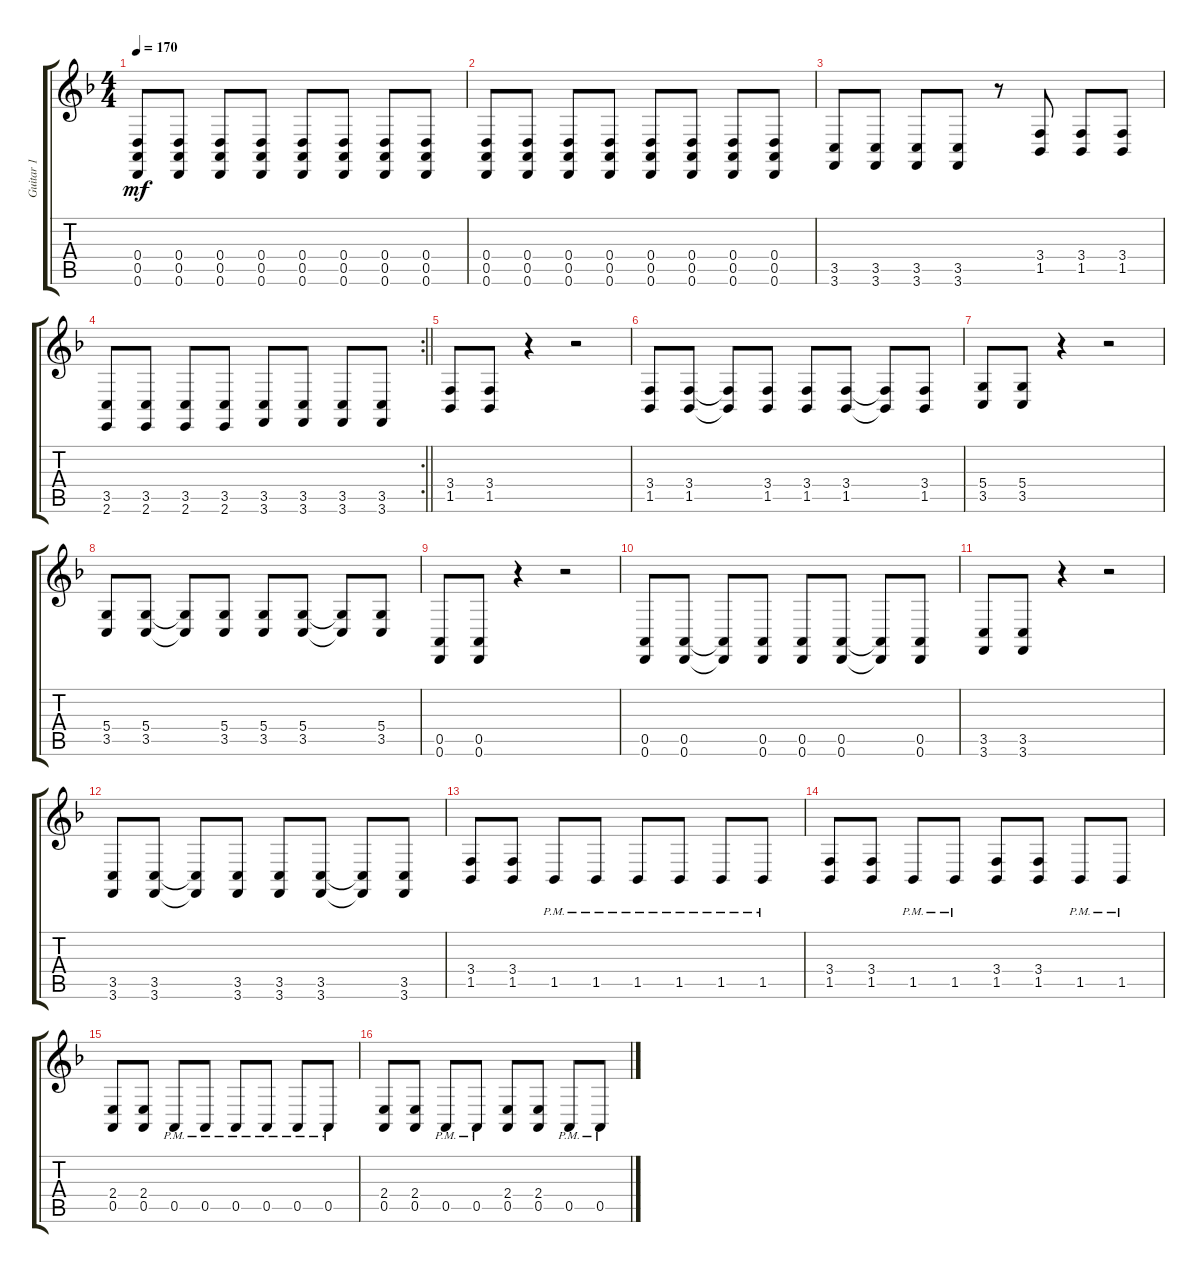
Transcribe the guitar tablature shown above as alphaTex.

\track ("Guitar 1" "Guitar 1") {instrument flute}
\staff {score tabs}
\tuning (E4 B3 G3 D3 A2 D2) {hide}
\ts (4 4)
\tempo 170
\clef g2
\ks f
(0.4 0.5 0.6).8{dy mf} (0.4 0.5 0.6).8 (0.4 0.5 0.6).8 (0.4 0.5 0.6).8 (0.4 0.5 0.6).8 (0.4 0.5 0.6).8 (0.4 0.5 0.6).8 (0.4 0.5 0.6).8 |
(0.4 0.5 0.6).8 (0.4 0.5 0.6).8 (0.4 0.5 0.6).8 (0.4 0.5 0.6).8 (0.4 0.5 0.6).8 (0.4 0.5 0.6).8 (0.4 0.5 0.6).8 (0.4 0.5 0.6).8 |
(3.5 3.6).8 (3.5 3.6).8 (3.5 3.6).8 (3.5 3.6).8 r.8 (3.4 1.5).8 (3.4 1.5).8 (3.4 1.5).8 |
\rc 2
\barLineRight lightlight
(3.5 2.6).8 (3.5 2.6).8 (3.5 2.6).8 (3.5 2.6).8 (3.5 3.6).8 (3.5 3.6).8 (3.5 3.6).8 (3.5 3.6).8 |
(3.4 1.5).8 (3.4 1.5).8 r.4 r.2 |
(3.4 1.5).8 (3.4 1.5).8 (3.4{t} 1.5{t}).8 (3.4 1.5).8 (3.4 1.5).8 (3.4 1.5).8 (3.4{t} 1.5{t}).8 (3.4 1.5).8 |
(5.4 3.5).8 (5.4 3.5).8 r.4 r.2 |
(5.4 3.5).8 (5.4 3.5).8 (5.4{t} 3.5{t}).8 (5.4 3.5).8 (5.4 3.5).8 (5.4 3.5).8 (5.4{t} 3.5{t}).8 (5.4 3.5).8 |
(0.5 0.6).8 (0.5 0.6).8 r.4 r.2 |
(0.5 0.6).8 (0.5 0.6).8 (0.5{t} 0.6{t}).8 (0.5 0.6).8 (0.5 0.6).8 (0.5 0.6).8 (0.5{t} 0.6{t}).8 (0.5 0.6).8 |
(3.5 3.6).8 (3.5 3.6).8 r.4 r.2 |
(3.5 3.6).8 (3.5 3.6).8 (3.5{t} 3.6{t}).8 (3.5 3.6).8 (3.5 3.6).8 (3.5 3.6).8 (3.5{t} 3.6{t}).8 (3.5 3.6).8 |
(3.4 1.5).8 (3.4 1.5).8 1.5{pm}.8 1.5{pm}.8 1.5{pm}.8 1.5{pm}.8 1.5{pm}.8 1.5{pm}.8 |
(3.4 1.5).8 (3.4 1.5).8 1.5{pm}.8 1.5{pm}.8 (3.4 1.5).8 (3.4 1.5).8 1.5{pm}.8 1.5{pm}.8 |
(2.4 0.5).8 (2.4 0.5).8 0.5{pm}.8 0.5{pm}.8 0.5{pm}.8 0.5{pm}.8 0.5{pm}.8 0.5{pm}.8 |
(2.4 0.5).8 (2.4 0.5).8 0.5{pm}.8 0.5{pm}.8 (2.4 0.5).8 (2.4 0.5).8 0.5{pm}.8 0.5{pm}.8
